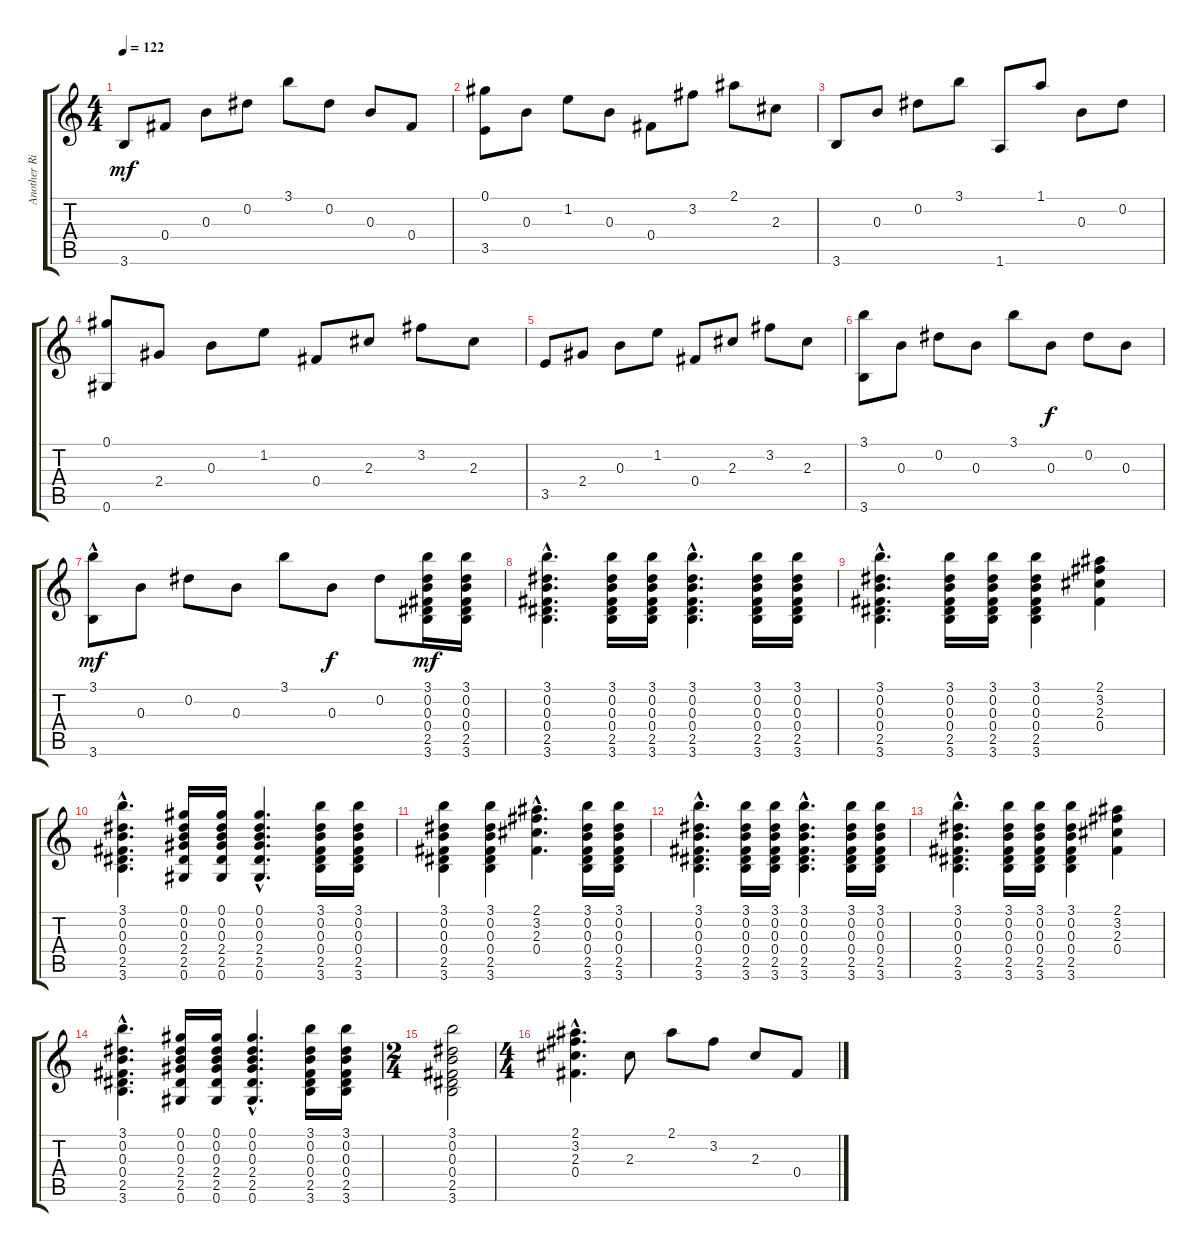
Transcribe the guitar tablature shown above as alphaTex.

\track ("Another Ritchie's Guitar" "Another Ri") {instrument acousticguitarsteel}
\staff {score tabs}
\tuning (Ab4 Eb4 B3 Gb3 Db3 Ab2) {hide}
\ts (4 4)
\tempo 122
\clef g2
\ks c
3.6.8{dy mf} 0.4.8 0.3.8 0.2.8 3.1.8 0.2.8 0.3.8 0.4.8 |
(0.1 3.5).8 0.3.8 1.2.8 0.3.8 0.4.8 3.2.8 2.1.8 2.3.8 |
3.6.8 0.3.8 0.2.8 3.1.8 1.6.8 1.1.8 0.3.8 0.2.8 |
(0.1 0.6).8 2.4.8 0.3.8 1.2.8 0.4.8 2.3.8 3.2.8 2.3.8 |
3.5.8 2.4.8 0.3.8 1.2.8 0.4.8 2.3.8 3.2.8 2.3.8 |
(3.1 3.6).8 0.3.8 0.2.8 0.3.8 3.1.8 0.3.8{dy f} 0.2.8 0.3.8 |
(3.1 3.6{hac}).8{dy mf} 0.3.8 0.2.8 0.3.8 3.1.8 0.3.8{dy f} 0.2.8 (3.1 0.2 0.3 0.4 2.5 3.6).16{dy mf} (3.1 0.2 0.3 0.4 2.5 3.6).16 |
(3.1{hac} 0.2{hac} 0.3{hac} 0.4{hac} 2.5{hac} 3.6{hac}).4{d} (3.1 0.2 0.3 0.4 2.5 3.6).16 (3.1 0.2 0.3 0.4 2.5 3.6).16 (3.1{hac} 0.2{hac} 0.3{hac} 0.4{hac} 2.5{hac} 3.6{hac}).4{d} (3.1 0.2 0.3 0.4 2.5 3.6).16 (3.1 0.2 0.3 0.4 2.5 3.6).16 |
(3.1{hac} 0.2{hac} 0.3{hac} 0.4{hac} 2.5{hac} 3.6{hac}).4{d} (3.1 0.2 0.3 0.4 2.5 3.6).16 (3.1 0.2 0.3 0.4 2.5 3.6).16 (3.1 0.2 0.3 0.4 2.5 3.6).4 (2.1 3.2 2.3 0.4).4 |
(3.1{hac} 0.2{hac} 0.3{hac} 0.4{hac} 2.5{hac} 3.6{hac}).4{d} (0.1 0.2 0.3 2.4 2.5 0.6).16 (0.1 0.2 0.3 2.4 2.5 0.6).16 (0.1{hac} 0.2{hac} 0.3{hac} 2.4{hac} 2.5{hac} 0.6{hac}).4{d} (3.1 0.2 0.3 0.4 2.5 3.6).16 (3.1 0.2 0.3 0.4 2.5 3.6).16 |
(3.1 0.2 0.3 0.4 2.5 3.6).4 (3.1 0.2 0.3 0.4 2.5 3.6).4 (2.1{hac} 3.2{hac} 2.3{hac} 0.4{hac}).4{d} (3.1 0.2 0.3 0.4 2.5 3.6).16 (3.1 0.2 0.3 0.4 2.5 3.6).16 |
(3.1{hac} 0.2{hac} 0.3{hac} 0.4{hac} 2.5{hac} 3.6{hac}).4{d} (3.1 0.2 0.3 0.4 2.5 3.6).16 (3.1 0.2 0.3 0.4 2.5 3.6).16 (3.1{hac} 0.2{hac} 0.3{hac} 0.4{hac} 2.5{hac} 3.6{hac}).4{d} (3.1 0.2 0.3 0.4 2.5 3.6).16 (3.1 0.2 0.3 0.4 2.5 3.6).16 |
(3.1{hac} 0.2{hac} 0.3{hac} 0.4{hac} 2.5{hac} 3.6{hac}).4{d} (3.1 0.2 0.3 0.4 2.5 3.6).16 (3.1 0.2 0.3 0.4 2.5 3.6).16 (3.1 0.2 0.3 0.4 2.5 3.6).4 (2.1 3.2 2.3 0.4).4 |
(3.1{hac} 0.2{hac} 0.3{hac} 0.4{hac} 2.5{hac} 3.6{hac}).4{d} (0.1 0.2 0.3 2.4 2.5 0.6).16 (0.1 0.2 0.3 2.4 2.5 0.6).16 (0.1{hac} 0.2{hac} 0.3{hac} 2.4{hac} 2.5{hac} 0.6{hac}).4{d} (3.1 0.2 0.3 0.4 2.5 3.6).16 (3.1 0.2 0.3 0.4 2.5 3.6).16 |
\ts (2 4)
(3.1 0.2 0.3 0.4 2.5 3.6).2 |
\ts (4 4)
(2.1{hac} 3.2{hac} 2.3{hac} 0.4{hac}).4{d} 2.3.8 2.1.8 3.2.8 2.3.8 0.4.8
